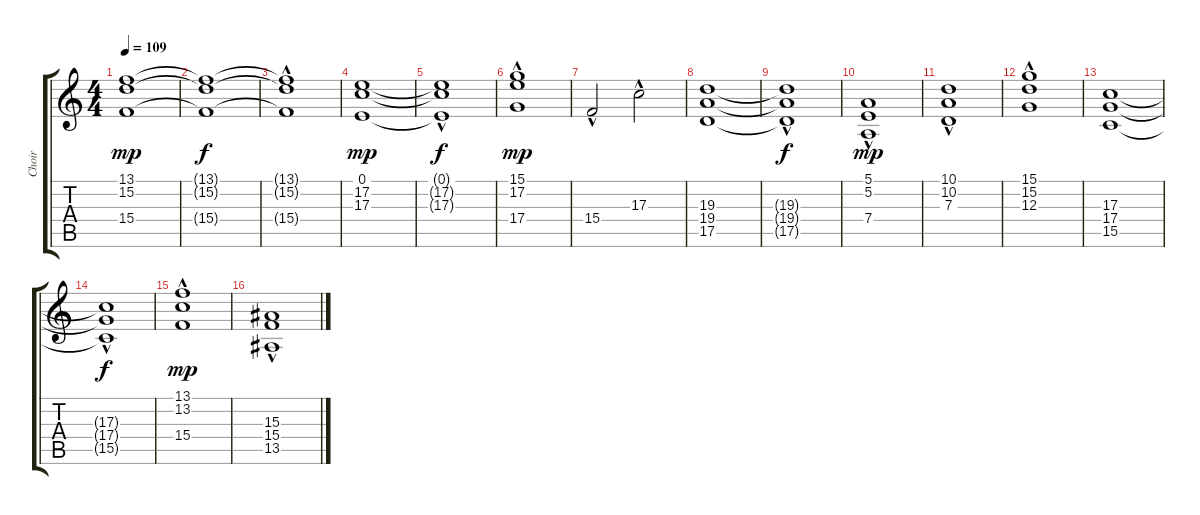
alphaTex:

\track ("Choir" "Choir") {instrument pad4choir}
\staff {score tabs}
\tuning (E4 B3 G3 D3 A2 E2) {hide}
\ts (4 4)
\tempo 109
\clef g2
\ks c
(13.1 15.2 15.4).1{dy mp volume 4} |
(13.1{t} 15.2{t} 15.4{t}).1{dy f} |
(13.1{hac t} 15.2{hac t} 15.4{hac t}).1 |
(0.1 17.2 17.3).1{dy mp volume 15} |
(0.1{hac t} 17.2{hac t} 17.3{hac t}).1{dy f} |
(15.1{hac} 17.2{hac} 17.4{hac}).1{dy mp} |
15.4{hac}.2 17.3{hac}.2 |
(19.3 19.4 17.5).1 |
(19.3{hac t} 19.4{hac t} 17.5{hac t}).1{dy f} |
(5.1{hac} 5.2{hac} 7.4{hac}).1{dy mp} |
(10.1{hac} 10.2{hac} 7.3{hac}).1 |
(15.1{hac} 15.2{hac} 12.3{hac}).1 |
(17.3 17.4 15.5).1 |
(17.3{hac t} 17.4{hac t} 15.5{hac t}).1{dy f} |
(13.1{hac} 13.2{hac} 15.4{hac}).1{dy mp} |
(15.3{hac} 15.4{hac} 13.5{hac}).1
